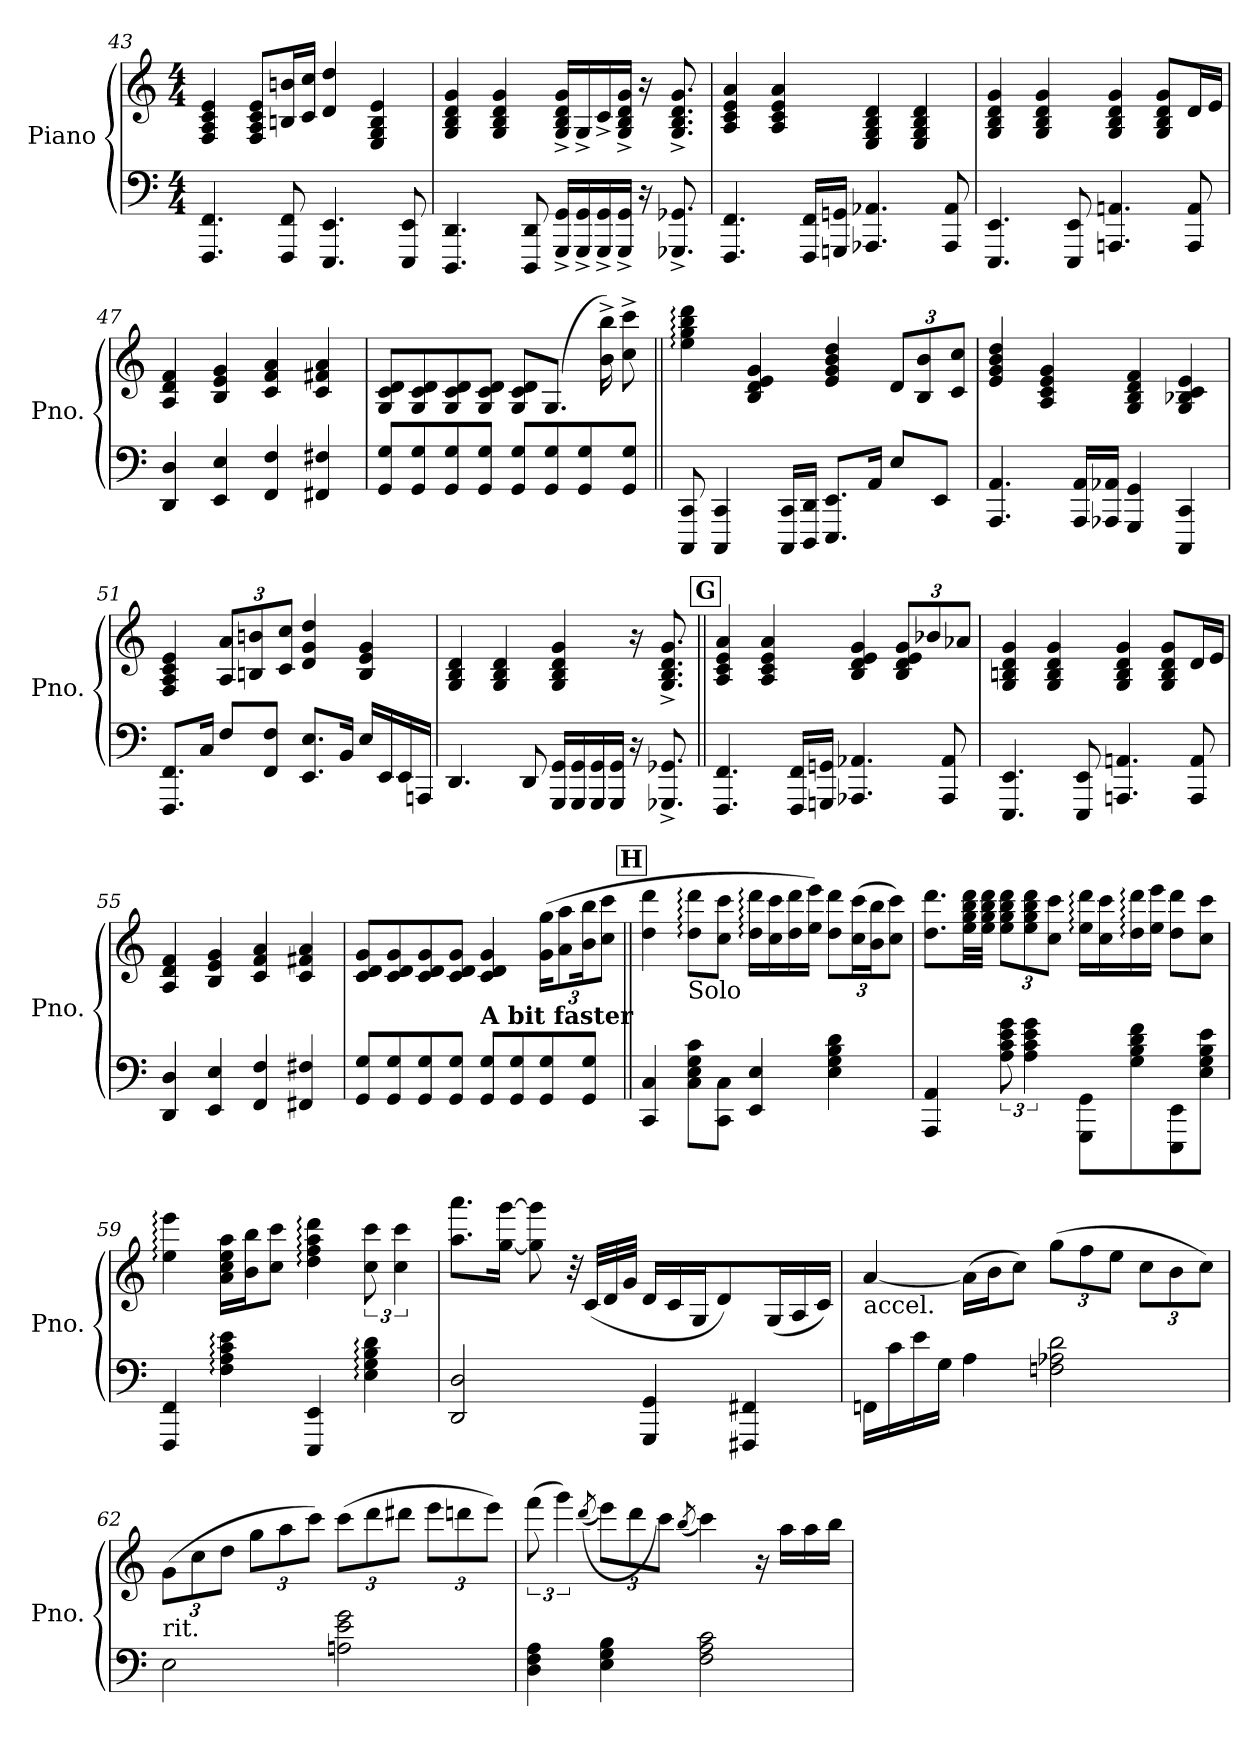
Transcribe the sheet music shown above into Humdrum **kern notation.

**kern	**kern
*part1	*part1
*staff2	*staff1
*I"Piano	*
*I'Pno.	*
!!LO:LB:g=z
*clefF4	*clefG2
*k[]	*k[]
*M4/4	*M4/4
=43	=43
4.FFF/ 4.FF/	4F/ 4A/ 4c/ 4e/
.	8F/ 8A/ 8c/ 8e/L
8FFF/ 8FF/	16Bn/ 16bn/L
.	16c/ 16cc/JJ
4.EEE/ 4.EE/	4d/ 4dd/
.	4E/ 4G/ 4B/ 4e/
8EEE/ 8EE/	.
=44	=44
4.DDD/ 4.DD/	4G/ 4B/ 4d/ 4g/
.	4G/ 4B/ 4d/ 4g/
8DDD/ 8DD/	.
16GGG/^ 16GG/^LL	16G/^ 16B/^ 16d/^ 16g/^LL
16GGG/^ 16GG/^	16G^/
16GGG/^ 16GG/^	16c^/
16GGG/^ 16GG/^JJ	16G/^ 16B/^ 16d/^ 16g/^JJ
16r	16r
8.GGG-X/^ 8.GG-X/^	8.G/^ 8.B/^ 8.d/^ 8.g/^
=45	=45
4.FFF/ 4.FF/	4A/ 4c/ 4e/ 4a/
.	4A/ 4c/ 4e/ 4a/
16FFF/ 16FF/LL	.
16GGGn/ 16GGn/JJ	.
4.AAA-X/ 4.AA-X/	4E/ 4G/ 4B/ 4d/
.	4E/ 4G/ 4B/ 4d/
8AAA-/ 8AA-/	.
!!LO:PB:g=z
=46	=46
4.EEE/ 4.EE/	4G/ 4B/ 4d/ 4g/
.	4G/ 4B/ 4d/ 4g/
8EEE/ 8EE/	.
4.AAAn/ 4.AAn/	4G/ 4B/ 4d/ 4g/
.	8G/ 8B/ 8d/ 8g/L
8AAA/ 8AA/	16d/L
.	16e/JJ
=47	=47
4DD/ 4D/	4A/ 4d/ 4f/
4EE/ 4E/	4B/ 4e/ 4g/
4FF/ 4F/	4c/ 4f/ 4a/
4FF#X/ 4F#X/	4c/ 4f#X/ 4a/
=48	=48
8GG/ 8G/L	8G/ 8c/ 8d/L
8GG/ 8G/	8G/ 8c/ 8d/
8GG/ 8G/	8G/ 8c/ 8d/
8GG/ 8G/J	8G/ 8c/ 8d/J
8GG/ 8G/L	8G/ 8c/ 8d/L
8GG/ 8G/	(>8.G/J
8GG/ 8G/	.
.	16b\^ 16bb\^)
8GG/ 8G/J	8cc\^ 8ccc\^
!!LO:LB:g=z
=49||	=49||
8CCC/ 8CC/	4ee\: 4gg\: 4bb\: 4ddd\:
4CCC/ 4CC/	.
.	4B/ 4d/ 4e/ 4g/
16CCC/ 16CC/LL	.
16DDD/ 16DD/JJ	.
8.EEE/ 8.EE/L	4e/ 4g/ 4b/ 4dd/
16AA/Jk	.
*	*Xbrackettup
8E/L	12d/L
.	12B/ 12b/
8EE/J	.
.	12c/ 12cc/J
=50	=50
4.AAA/ 4.AA/	4e/ 4g/ 4b/ 4dd/
.	4A/ 4c/ 4e/ 4g/
16AAA/ 16AA/LL	.
16AAA-X/ 16AA-X/JJ	.
4GGG/ 4GG/	4G/ 4B/ 4d/ 4f/
4CCC/ 4CC/	4G/ 4B-X/ 4c/ 4e/
=51	=51
8.FFF/ 8.FF/L	4F/ 4A/ 4c/ 4e/
16C/Jk	.
8F/L	12A/ 12a/L
.	12Bn/ 12bn/
8FF/ 8F/J	.
.	12c/ 12cc/J
8.EE/ 8.E/L	4d/ 4g/ 4dd/
16BB/Jk	.
16E/LL	4B/ 4e/ 4g/
16EE/	.
16EE/	.
16AAAn/JJ	.
!!LO:LB:g=z
=52	=52
4.DD/	4G/ 4B/ 4d/
.	4G/ 4B/ 4d/
8DD/	.
16GGG/ 16GG/LL	4G/ 4B/ 4d/ 4g/
16GGG/ 16GG/	.
16GGG/ 16GG/	.
16GGG/ 16GG/JJ	.
16r	16r
8.GGG-X/^ 8.GG-X/^	8.G/^ 8.B/^ 8.d/^ 8.g/^
!!LO:REH:place=s1:b:B:fs=13.3538:t=G
=53||	=53||
4.FFF/ 4.FF/	4A/ 4c/ 4e/ 4a/
.	4A/ 4c/ 4e/ 4a/
16FFF/ 16FF/LL	.
16GGGn/ 16GGn/JJ	.
4.AAA-X/ 4.AA-X/	4B/ 4d/ 4e/ 4g/
.	12B/ 12d/ 12e/ 12g/L
.	12b-X/
8AAA-/ 8AA-/	.
.	12a-X/J
=54	=54
4.EEE/ 4.EE/	4G/ 4Bn/ 4d/ 4g/
.	4G/ 4B/ 4d/ 4g/
8EEE/ 8EE/	.
4.AAAn/ 4.AAn/	4G/ 4B/ 4d/ 4g/
.	8G/ 8B/ 8d/ 8g/L
8AAA/ 8AA/	16d/L
.	16e/JJ
=55	=55
4DD/ 4D/	4A/ 4d/ 4f/
4EE/ 4E/	4B/ 4e/ 4g/
4FF/ 4F/	4c/ 4f/ 4a/
4FF#X/ 4F#X/	4c/ 4f#X/ 4a/
!!LO:LB:g=z
=56	=56
8GG/ 8G/L	8c/ 8d/ 8g/L
8GG/ 8G/	8c/ 8d/ 8g/
8GG/ 8G/	8c/ 8d/ 8g/
8GG/ 8G/J	8c/ 8d/ 8g/J
!	!LO:TX:b:B:t=A bit faster
8GG/ 8G/L	4c/ 4d/ 4g/
8GG/ 8G/	.
8GG/ 8G/	(>24g\ 24gg\KL
.	12a\ 12aa\
8GG/ 8G/J	24b\ 24bb\K
.	12cc\ 12ccc\J
!!LO:REH:place=s1:b:B:fs=13.3538:t=H
=57||	=57||
4CC/ 4C/	4dd\ 4ddd\
!	!LO:TX:b:t=Solo
8C\ 8E\ 8G\ 8c\L	8dd\: 8ddd\:L
8CC\ 8C\J	8cc\ 8ccc\J
4EE/ 4E/	16dd\: 16ddd\:LL
.	16cc\ 16ccc\
.	16dd\ 16ddd\
.	16ee\ 16eee\JJ)
4E\ 4G\ 4B\ 4d\	12dd\ 12ddd\L
.	(>24cc\ 24ccc\L
.	24b\ 24bb\J
.	12cc\ 12ccc\J)
!!LO:LB:g=z
=58	=58
4AAA/ 4AA/	8.dd\ 8.ddd\L
.	32ee\ 32gg\ 32bb\ 32ddd\LL
.	32ee\ 32gg\ 32bb\ 32ddd\JJJ
12A\ 12c\ 12e\ 12g\	12ee\ 12gg\ 12bb\ 12ddd\L
6A\ 6c\ 6e\ 6g\	12ee\ 12gg\ 12bb\ 12ddd\
.	12cc\ 12ccc\J
8GGG\ 8GG\L	16ee\: 16ddd\:LL
.	16cc\ 16ccc\
8G\ 8B\ 8d\ 8f\	16dd\: 16ddd\:
.	16ee\ 16eee\JJ
8EEE\ 8EE\	8dd\ 8ddd\L
8E\ 8G\ 8B\ 8e\J	8cc\ 8ccc\J
!!LO:PB:g=z
=59	=59
4FFF/ 4FF/	4ee\: 4eee\:
4F\: 4A\: 4c\: 4e\:	16a\ 16cc\ 16ee\ 16aa\LL
.	16b\ 16bb\J
.	8cc\ 8ccc\J
4EEE/ 4EE/	4dd\: 4ff\: 4aa\: 4ddd\:
*	*brackettup
4E\: 4G\: 4B\: 4d\:	12cc\ 12ccc\
.	6cc\ 6ccc\
=60	=60
2DD/ 2D/	8.aa\ 8.aaa\L
.	[16gg\ [16ggg\Jk
.	8gg\] 8ggg\]
.	32r
.	(<32c/LLL
.	32d/
.	32g/JJJ
4GGG/ 4GG/	16d/LL
.	16c/
.	16G/J
.	8d/)
4FFF#X/ 4FF#X/	.
.	(<16G/L
.	16A/
.	16c/JJ)
=61	=61
!	!LO:TX:b:t=accel.
16FFn\LL	[4a/
16c\	.
16e\	.
16G\JJ	.
4A\	(>16a\LL]
.	16b\J
.	8cc\J)
*	*Xbrackettup
2Fn\ 2A-X\ 2d\	(>12gg\L
.	12ff\
.	12ee\J
.	12cc\L
.	12b\
.	12cc\J)
!!LO:LB:g=z
=62	=62
!	!LO:TX:b:t=rit.
2E\	(>12g\L
.	12cc\
.	12dd\J
.	12gg\L
.	12aa\
.	12ccc\J)
2An\ 2e\ 2g\	(>12ccc\L
.	12ddd\
.	12ddd#X\J
.	12eee\L
.	12dddn\
.	12eee\J)
=63	=63
*	*brackettup
4D\ 4F\ 4A\	(>12fff\
.	6ggg\)
.	(<(<8qddd/
*	*Xbrackettup
4E\ 4G\ 4B\	12eee\L)
.	12ddd\
.	12ccc\J)
.	(<8qbb/
2F\ 2A\ 2c\	4ccc\)
.	16r
.	16aa\LL
.	16aa\
.	16bb\JJ
=	=
*-	*-
